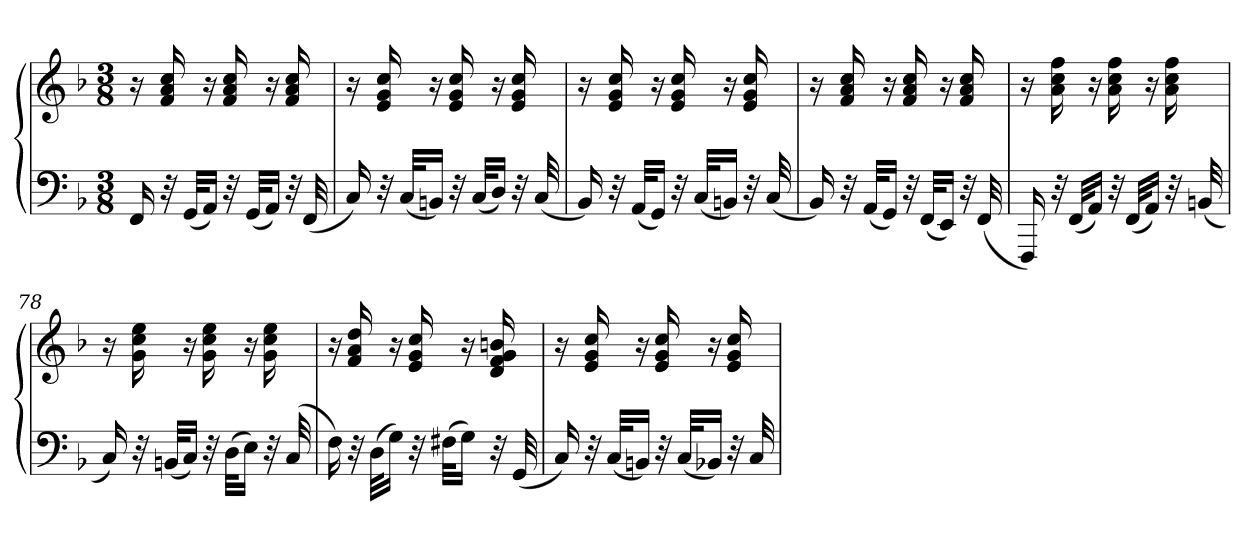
**kern	**kern
*part1	*part1
*staff2	*staff1
*clefF4	*clefG2
*k[b-]	*k[b-]
*F:	*F:
*M3/8	*M3/8
=	=
16FF	16r
32r	16f 16a 16cc
(32GG/KLL	.
16AA/JJ)	16r
32r	16f 16a 16cc
(32GG/KLL	.
16AA/JJ)	16r
32r	16f 16a 16cc
(32FF	.
=74	=74
16C)	16r
32r	16e 16g 16cc
(32C/KLL	.
16BBn/JJ)	16r
32r	16e 16g 16cc
(32C/KLL	.
16D/JJ)	16r
32r	16e 16g 16cc
(32C	.
=75	=75
16BB-)	16r
32r	16e 16g 16cc
(32AA/KLL	.
16GG/JJ)	16r
32r	16e 16g 16cc
(32C/KLL	.
16BBn/JJ)	16r
32r	16e 16g 16cc
(32C	.
=76	=76
16BB-)	16r
32r	16f 16a 16cc
(32AA/KLL	.
16GG/JJ)	16r
32r	16f 16a 16cc
(32FF/KLL	.
16EE/JJ)	16r
32r	16f 16a 16cc
(32FF	.
=77	=77
16FFF)	16r
32r	16a 16cc 16ff
(32FF/KLL	.
16AA/JJ)	16r
32r	16a 16cc 16ff
(32FF/KLL	.
16AA/JJ)	16r
32r	16a 16cc 16ff
(32BBn	.
=78	=78
16C)	16r
32r	16g 16cc 16ee
(32BBn/KLL	.
16C/JJ)	16r
32r	16g 16cc 16ee
(32D\KLL	.
16E\JJ)	16r
32r	16g 16cc 16ee
(32C	.
=79	=79
16F)	16r
32r	16f 16a 16dd
(32D\KLL	.
16G\JJ)	16r
32r	16e 16g 16cc
(32F#X\KLL	.
16G\JJ)	16r
32r	16d 16f 16g 16bn
(32GG	.
=80	=80
16C)	16r
32r	16e 16g 16cc
(32C/KLL	.
16BBn/JJ)	16r
32r	16e 16g 16cc
(32C/KLL	.
16BB-X/JJ)	16r
32r	16e 16g 16cc
32C	.
=	=
*-	*-
